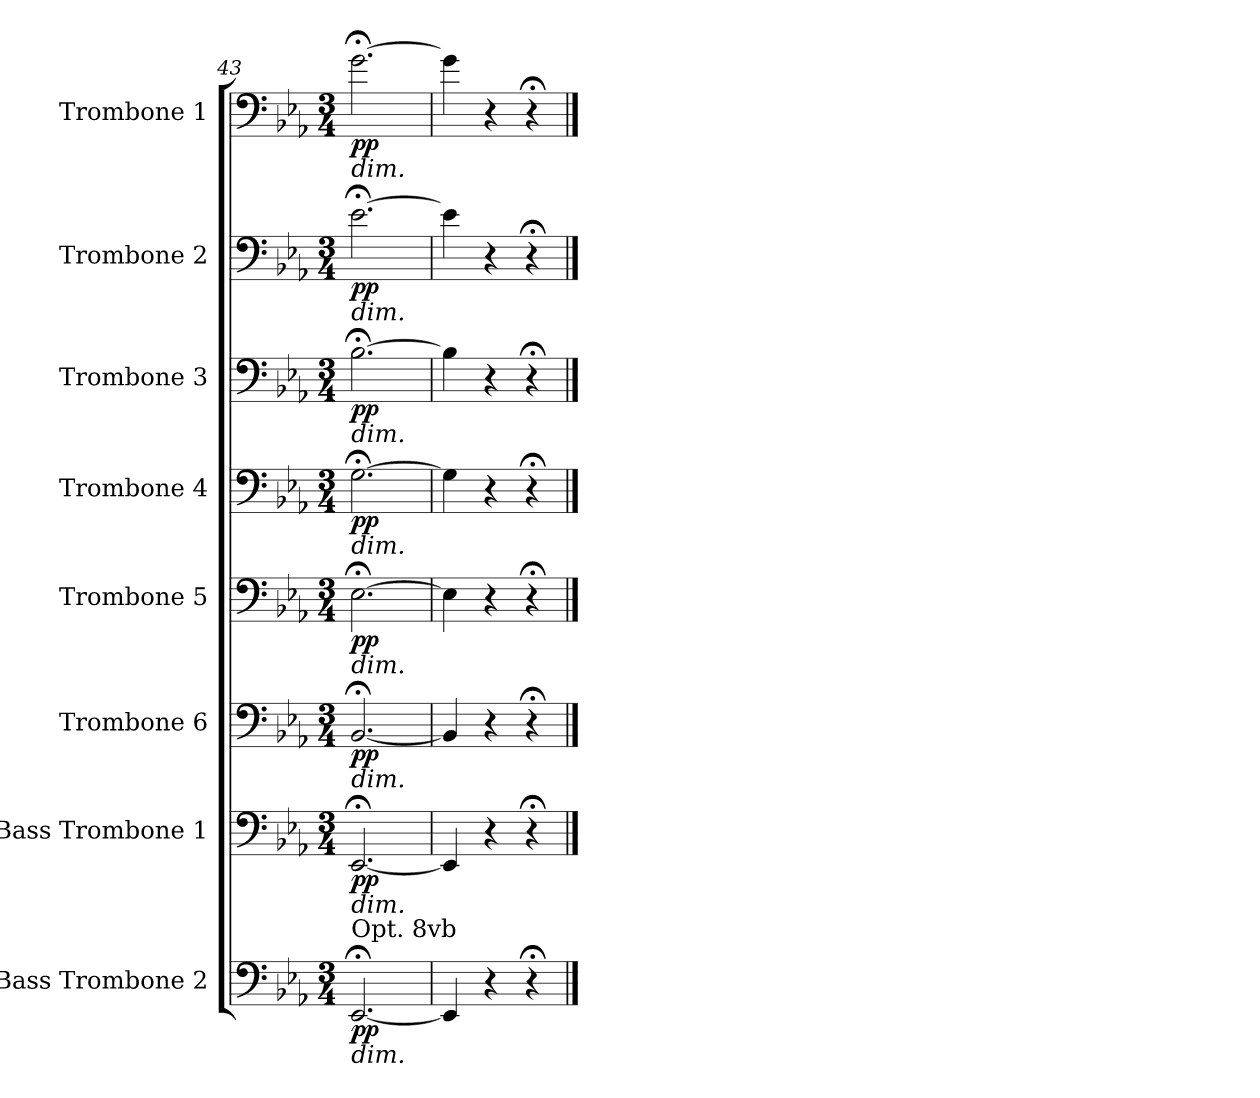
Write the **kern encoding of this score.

**kern	**dynam	**kern	**dynam	**kern	**dynam	**kern	**dynam	**kern	**dynam	**kern	**dynam	**kern	**dynam	**kern	**dynam
*part8	*part8	*part7	*part7	*part6	*part6	*part5	*part5	*part4	*part4	*part3	*part3	*part2	*part2	*part1	*part1
*staff8	*staff8	*staff7	*staff7	*staff6	*staff6	*staff5	*staff5	*staff4	*staff4	*staff3	*staff3	*staff2	*staff2	*staff1	*staff1
*I"Bass Trombone  2	*	*I"Bass Trombone 1	*	*I"Trombone 6	*	*I"Trombone 5	*	*I"Trombone 4	*	*I"Trombone 3	*	*I"Trombone 2	*	*I"Trombone 1	*
*I'B. Tbn. 2	*	*I'B. Tbn. 1	*	*I'Tbn. 6	*	*I'Tbn. 5	*	*I'Tbn. 4	*	*I'Tbn. 3	*	*I'Tbn. 2	*	*I'Tbn. 1	*
*clefF4	*	*clefF4	*	*clefF4	*	*clefF4	*	*clefF4	*	*clefF4	*	*clefF4	*	*clefF4	*
*k[b-e-a-]	*	*k[b-e-a-]	*	*k[b-e-a-]	*	*k[b-e-a-]	*	*k[b-e-a-]	*	*k[b-e-a-]	*	*k[b-e-a-]	*	*k[b-e-a-]	*
*M3/4	*	*M3/4	*	*M3/4	*	*M3/4	*	*M3/4	*	*M3/4	*	*M3/4	*	*M3/4	*
=43	=43	=43	=43	=43	=43	=43	=43	=43	=43	=43	=43	=43	=43	=43	=43
!	!	!	!	!	!	!	!	!	!	!	!	!	!	!LO:TX:b:i:t=dim.	!
!	!	!	!	!	!	!	!	!	!	!	!	!LO:TX:b:i:t=dim.	!	!	!
!	!	!	!	!	!	!	!	!	!	!LO:TX:b:i:t=dim.	!	!	!	!	!
!	!	!	!	!	!	!	!	!LO:TX:b:i:t=dim.	!	!	!	!	!	!	!
!	!	!	!	!	!	!LO:TX:b:i:t=dim.	!	!	!	!	!	!	!	!	!
!	!	!	!	!LO:TX:b:i:t=dim.	!	!	!	!	!	!	!	!	!	!	!
!	!	!LO:TX:b:i:t=dim.	!	!	!	!	!	!	!	!	!	!	!	!	!
!LO:TX:a:t=Opt. 8vb	!	!	!	!	!	!	!	!	!	!	!	!	!	!	!
!LO:TX:b:i:t=dim.	!	!	!	!	!	!	!	!	!	!	!	!	!	!	!
!	!LO:DY:b	!	!LO:DY:b	!	!LO:DY:b	!	!LO:DY:b	!	!LO:DY:b	!	!LO:DY:b	!	!LO:DY:b	!	!LO:DY:b
[2.EE-;/	pp	[2.EE-;/	pp	[2.BB-;/	pp	[2.E-;<\	pp	[2.G;<\	pp	[2.B-;<\	pp	[2.e-;<\	pp	[2.g;<\	pp
=44	=44	=44	=44	=44	=44	=44	=44	=44	=44	=44	=44	=44	=44	=44	=44
4EE-/]	.	4EE-/]	.	4BB-/]	.	4E-\]	.	4G\]	.	4B-\]	.	4e-\]	.	4g\]	.
4r	.	4r	.	4r	.	4r	.	4r	.	4r	.	4r	.	4r	.
4r;<	.	4r;<	.	4r;<	.	4r;<	.	4r;<	.	4r;<	.	4r;<	.	4r;<	.
==	==	==	==	==	==	==	==	==	==	==	==	==	==	==	==
*-	*-	*-	*-	*-	*-	*-	*-	*-	*-	*-	*-	*-	*-	*-	*-
